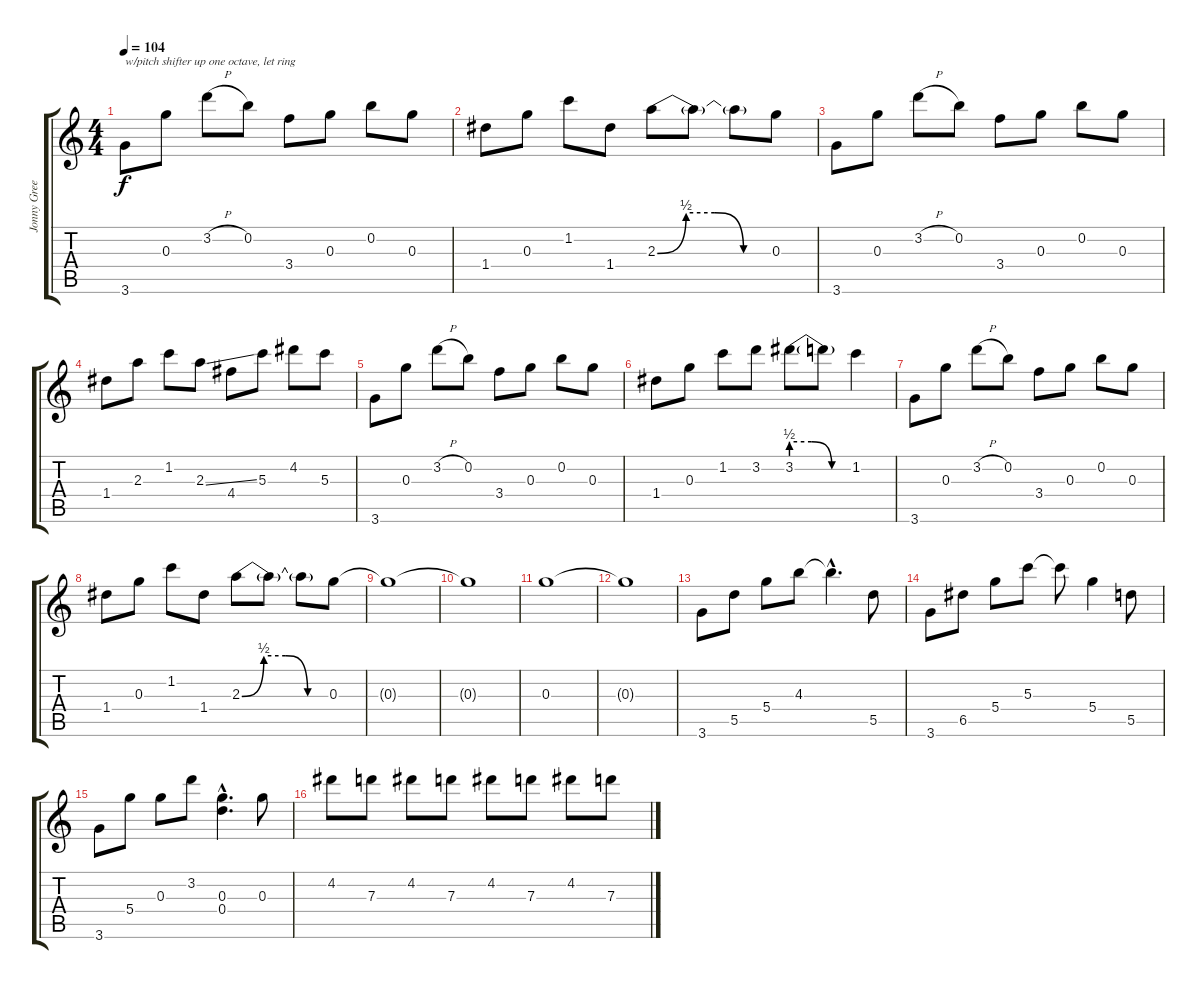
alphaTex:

\track ("Jonny Greenwood" "Jonny Gree") {instrument electricguitarclean}
\staff {score tabs}
\tuning (E5 B4 G4 D4 A3 E3) {hide}
\ts (4 4)
\tempo 104
\clef g2
\ks c
3.6.8{txt "w/pitch shifter up one octave, let ring" dy f instrument electricguitarclean} 0.3.8 3.2{h}.8 0.2.8 3.4.8 0.3.8 0.2.8 0.3.8 |
1.4.8 0.3.8 1.2.8 1.4.8 2.3{be (custom 0 0 15 2 30 2 45 0 60 0)}.8 2.3{t}.8 2.3{t}.8 0.3.8 |
3.6.8 0.3.8 3.2{h}.8 0.2.8 3.4.8 0.3.8 0.2.8 0.3.8 |
1.4.8 2.3.8 1.2.8 2.3{ss}.8 4.4.8 5.3.8 4.2.8 5.3.8 |
3.6.8 0.3.8 3.2{h}.8 0.2.8 3.4.8 0.3.8 0.2.8 0.3.8 |
1.4.8 0.3.8 1.2.8 3.2.8 3.2{be (custom 0 2 20 2 40 0 60 0)}.8 3.2{t}.8 1.2.4 |
3.6.8 0.3.8 3.2{h}.8 0.2.8 3.4.8 0.3.8 0.2.8 0.3.8 |
1.4.8 0.3.8 1.2.8 1.4.8 2.3{be (custom 0 0 15 2 30 2 45 0 60 0)}.8 2.3{t}.8 2.3{t}.8 0.3.8 |
0.3{t}.1 |
0.3{t}.1 |
0.3.1 |
0.3{t}.1 |
3.6.8 5.5.8 5.4.8 4.3.8 4.3{hac t}.4{d} 5.5.8 |
3.6.8 6.5.8 5.4.8 5.3.8 5.3{t}.8 5.4.4 5.5.8 |
3.6.8 5.4.8 0.3.8 3.2.8 (0.3{hac} 0.4{hac}).4{d} 0.3.8 |
4.2.8 7.3.8 4.2.8 7.3.8 4.2.8 7.3.8 4.2.8 7.3.8
